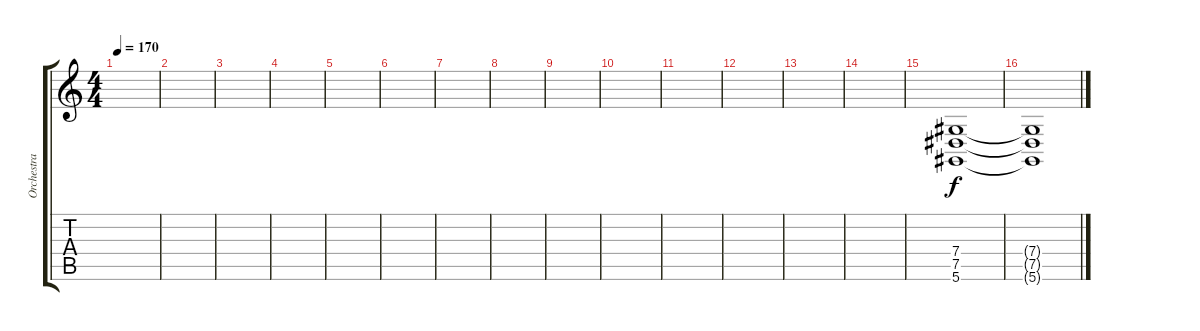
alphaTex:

\track ("Orchestra" "Orchestra") {instrument stringensemble1}
\staff {score tabs}
\tuning (Eb4 Bb3 Gb3 Db3 Ab2 Eb2) {hide}
\ts (4 4)
\tempo 170
\clef g2
\ks c
|
|
|
|
|
|
|
|
|
|
|
|
|
|
(7.4 7.5 5.6).1 |
(7.4{t} 7.5{t} 5.6{t}).1
